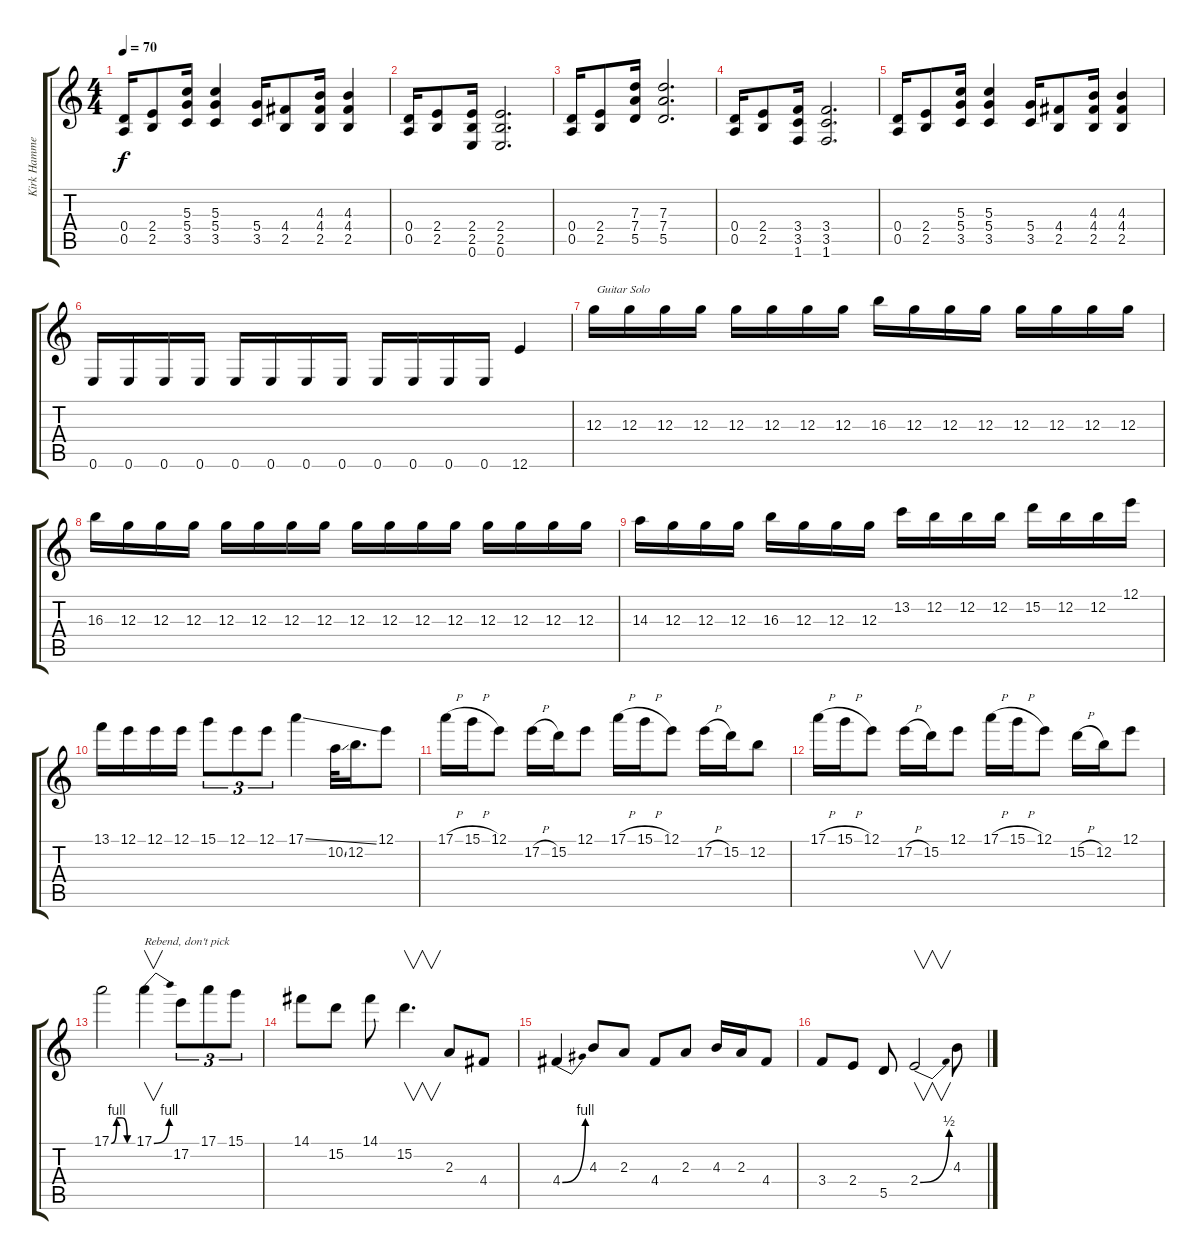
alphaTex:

\track ("Kirk Hammet" "Kirk Hamme") {instrument distortionguitar}
\staff {score tabs}
\tuning (E4 B3 G3 D3 A2 E2) {hide}
\ts (4 4)
\tempo 70
\clef g2
\ks c
(0.4 0.5).16{dy f} (2.4 2.5).8 (5.3 5.4 3.5).16 (5.3 5.4 3.5).4 (5.4 3.5).16 (4.4 2.5).8 (4.3 4.4 2.5).16 (4.3 4.4 2.5).4 |
(0.4 0.5).16 (2.4 2.5).8 (2.4 2.5 0.6).16 (2.4 2.5 0.6).2{d} |
(0.4 0.5).16 (2.4 2.5).8 (7.3 7.4 5.5).16 (7.3 7.4 5.5).2{d} |
(0.4 0.5).16 (2.4 2.5).8 (3.4 3.5 1.6).16 (3.4 3.5 1.6).2{d} |
(0.4 0.5).16 (2.4 2.5).8 (5.3 5.4 3.5).16 (5.3 5.4 3.5).4 (5.4 3.5).16 (4.4 2.5).8 (4.3 4.4 2.5).16 (4.3 4.4 2.5).4 |
0.6.16 0.6.16 0.6.16 0.6.16 0.6.16 0.6.16 0.6.16 0.6.16 0.6.16 0.6.16 0.6.16 0.6.16 12.6.4 |
12.3.16{txt " Guitar Solo "} 12.3.16 12.3.16 12.3.16 12.3.16 12.3.16 12.3.16 12.3.16 16.3.16 12.3.16 12.3.16 12.3.16 12.3.16 12.3.16 12.3.16 12.3.16 |
16.3.16 12.3.16 12.3.16 12.3.16 12.3.16 12.3.16 12.3.16 12.3.16 12.3.16 12.3.16 12.3.16 12.3.16 12.3.16 12.3.16 12.3.16 12.3.16 |
14.3.16 12.3.16 12.3.16 12.3.16 16.3.16 12.3.16 12.3.16 12.3.16 13.2.16 12.2.16 12.2.16 12.2.16 15.2.16 12.2.16 12.2.16 12.1.16 |
13.1.16 12.1.16 12.1.16 12.1.16 15.1.8{tu (3 2)} 12.1.8{tu (3 2)} 12.1.8{tu (3 2)} 17.1{ss}.4 10.2{ss}.32 12.2.16{d} 12.1.8 |
17.1{h}.16 15.1{h}.16 12.1.8 17.2{h}.16 15.2.16 12.1.8 17.1{h}.16 15.1{h}.16 12.1.8 17.2{h}.16 15.2.16 12.2.8 |
17.1{h}.16 15.1{h}.16 12.1.8 17.2{h}.16 15.2.16 12.1.8 17.1{h}.16 15.1{h}.16 12.1.8 15.2{h}.16 12.2.16 12.1.8 |
17.1{be (custom 0 0 15 4 30 4 45 0 60 0)}.2 17.1{be (bend 0 0 60 4)}.4{v txt "Rebend, don't pick"} 17.2.8{tu (3 2)} 17.1.8{tu (3 2)} 15.1.8{tu (3 2)} |
14.1.8 15.2.8 14.1.8 15.2.4{v d} 2.3.8 4.4.8 |
4.4{be (bend 0 0 60 4)}.4 4.3.8 2.3.8 4.4.8 2.3.8 4.3.16 2.3.16 4.4.8 |
3.4.8 2.4.8 5.5.8 2.4{be (bend 0 0 60 2)}.2{v} 4.3.8
